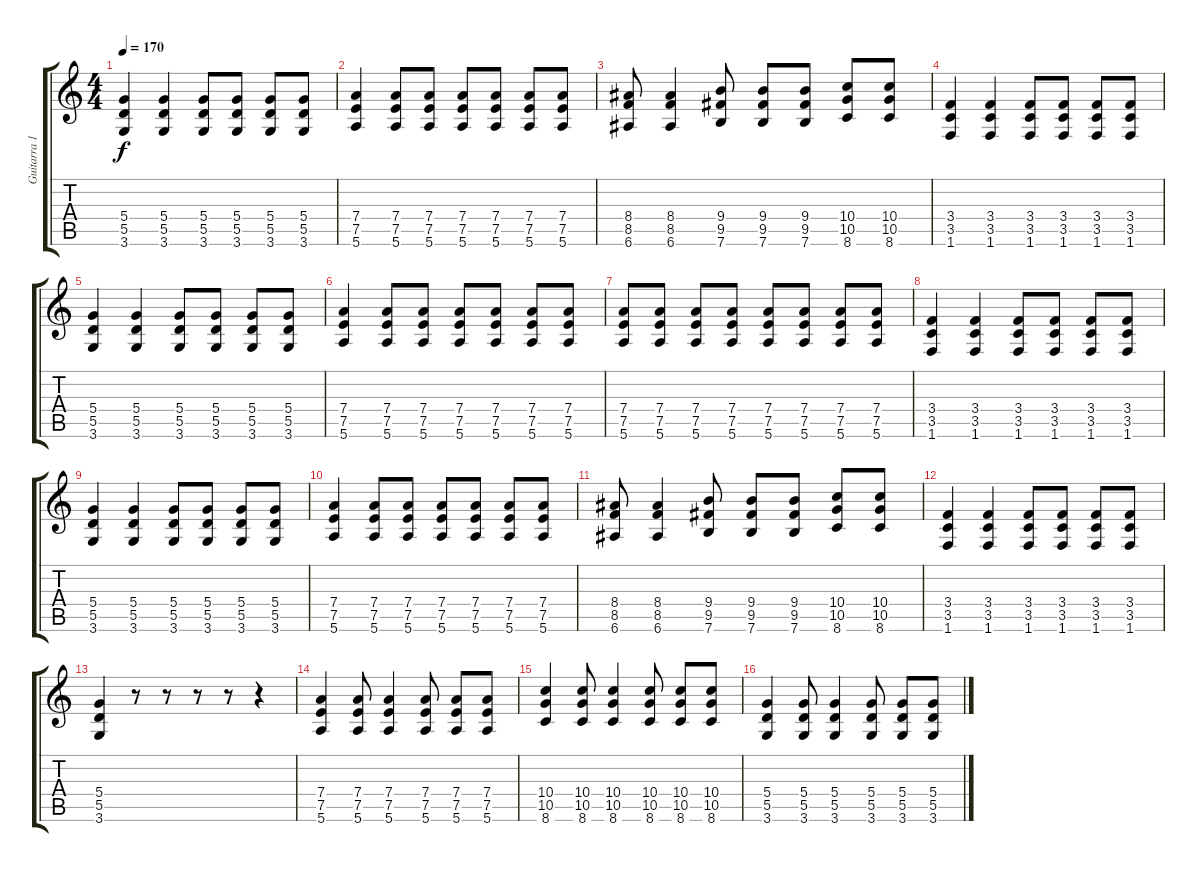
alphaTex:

\track ("Guitarra 1" "Guitarra 1") {instrument overdrivenguitar}
\staff {score tabs}
\tuning (E4 B3 G3 D3 A2 E2) {hide}
\ts (4 4)
\tempo 170
\clef g2
\ks c
(5.4 5.5 3.6).4{dy f} (5.4 5.5 3.6).4 (5.4 5.5 3.6).8 (5.4 5.5 3.6).8 (5.4 5.5 3.6).8 (5.4 5.5 3.6).8 |
(7.4 7.5 5.6).4 (7.4 7.5 5.6).8 (7.4 7.5 5.6).8 (7.4 7.5 5.6).8 (7.4 7.5 5.6).8 (7.4 7.5 5.6).8 (7.4 7.5 5.6).8 |
(8.4 8.5 6.6).8 (8.4 8.5 6.6).4 (9.4 9.5 7.6).8 (9.4 9.5 7.6).8 (9.4 9.5 7.6).8 (10.4 10.5 8.6).8 (10.4 10.5 8.6).8 |
(3.4 3.5 1.6).4 (3.4 3.5 1.6).4 (3.4 3.5 1.6).8 (3.4 3.5 1.6).8 (3.4 3.5 1.6).8 (3.4 3.5 1.6).8 |
(5.4 5.5 3.6).4 (5.4 5.5 3.6).4 (5.4 5.5 3.6).8 (5.4 5.5 3.6).8 (5.4 5.5 3.6).8 (5.4 5.5 3.6).8 |
(7.4 7.5 5.6).4 (7.4 7.5 5.6).8 (7.4 7.5 5.6).8 (7.4 7.5 5.6).8 (7.4 7.5 5.6).8 (7.4 7.5 5.6).8 (7.4 7.5 5.6).8 |
(7.4 7.5 5.6).8 (7.4 7.5 5.6).8 (7.4 7.5 5.6).8 (7.4 7.5 5.6).8 (7.4 7.5 5.6).8 (7.4 7.5 5.6).8 (7.4 7.5 5.6).8 (7.4 7.5 5.6).8 |
(3.4 3.5 1.6).4 (3.4 3.5 1.6).4 (3.4 3.5 1.6).8 (3.4 3.5 1.6).8 (3.4 3.5 1.6).8 (3.4 3.5 1.6).8 |
(5.4 5.5 3.6).4 (5.4 5.5 3.6).4 (5.4 5.5 3.6).8 (5.4 5.5 3.6).8 (5.4 5.5 3.6).8 (5.4 5.5 3.6).8 |
(7.4 7.5 5.6).4 (7.4 7.5 5.6).8 (7.4 7.5 5.6).8 (7.4 7.5 5.6).8 (7.4 7.5 5.6).8 (7.4 7.5 5.6).8 (7.4 7.5 5.6).8 |
(8.4 8.5 6.6).8 (8.4 8.5 6.6).4 (9.4 9.5 7.6).8 (9.4 9.5 7.6).8 (9.4 9.5 7.6).8 (10.4 10.5 8.6).8 (10.4 10.5 8.6).8 |
(3.4 3.5 1.6).4 (3.4 3.5 1.6).4 (3.4 3.5 1.6).8 (3.4 3.5 1.6).8 (3.4 3.5 1.6).8 (3.4 3.5 1.6).8 |
(5.4 5.5 3.6).4 r.8 r.8 r.8 r.8 r.4 |
(7.4 7.5 5.6).4 (7.4 7.5 5.6).8 (7.4 7.5 5.6).4 (7.4 7.5 5.6).8 (7.4 7.5 5.6).8 (7.4 7.5 5.6).8 |
(10.4 10.5 8.6).4 (10.4 10.5 8.6).8 (10.4 10.5 8.6).4 (10.4 10.5 8.6).8 (10.4 10.5 8.6).8 (10.4 10.5 8.6).8 |
(5.4 5.5 3.6).4 (5.4 5.5 3.6).8 (5.4 5.5 3.6).4 (5.4 5.5 3.6).8 (5.4 5.5 3.6).8 (5.4 5.5 3.6).8
